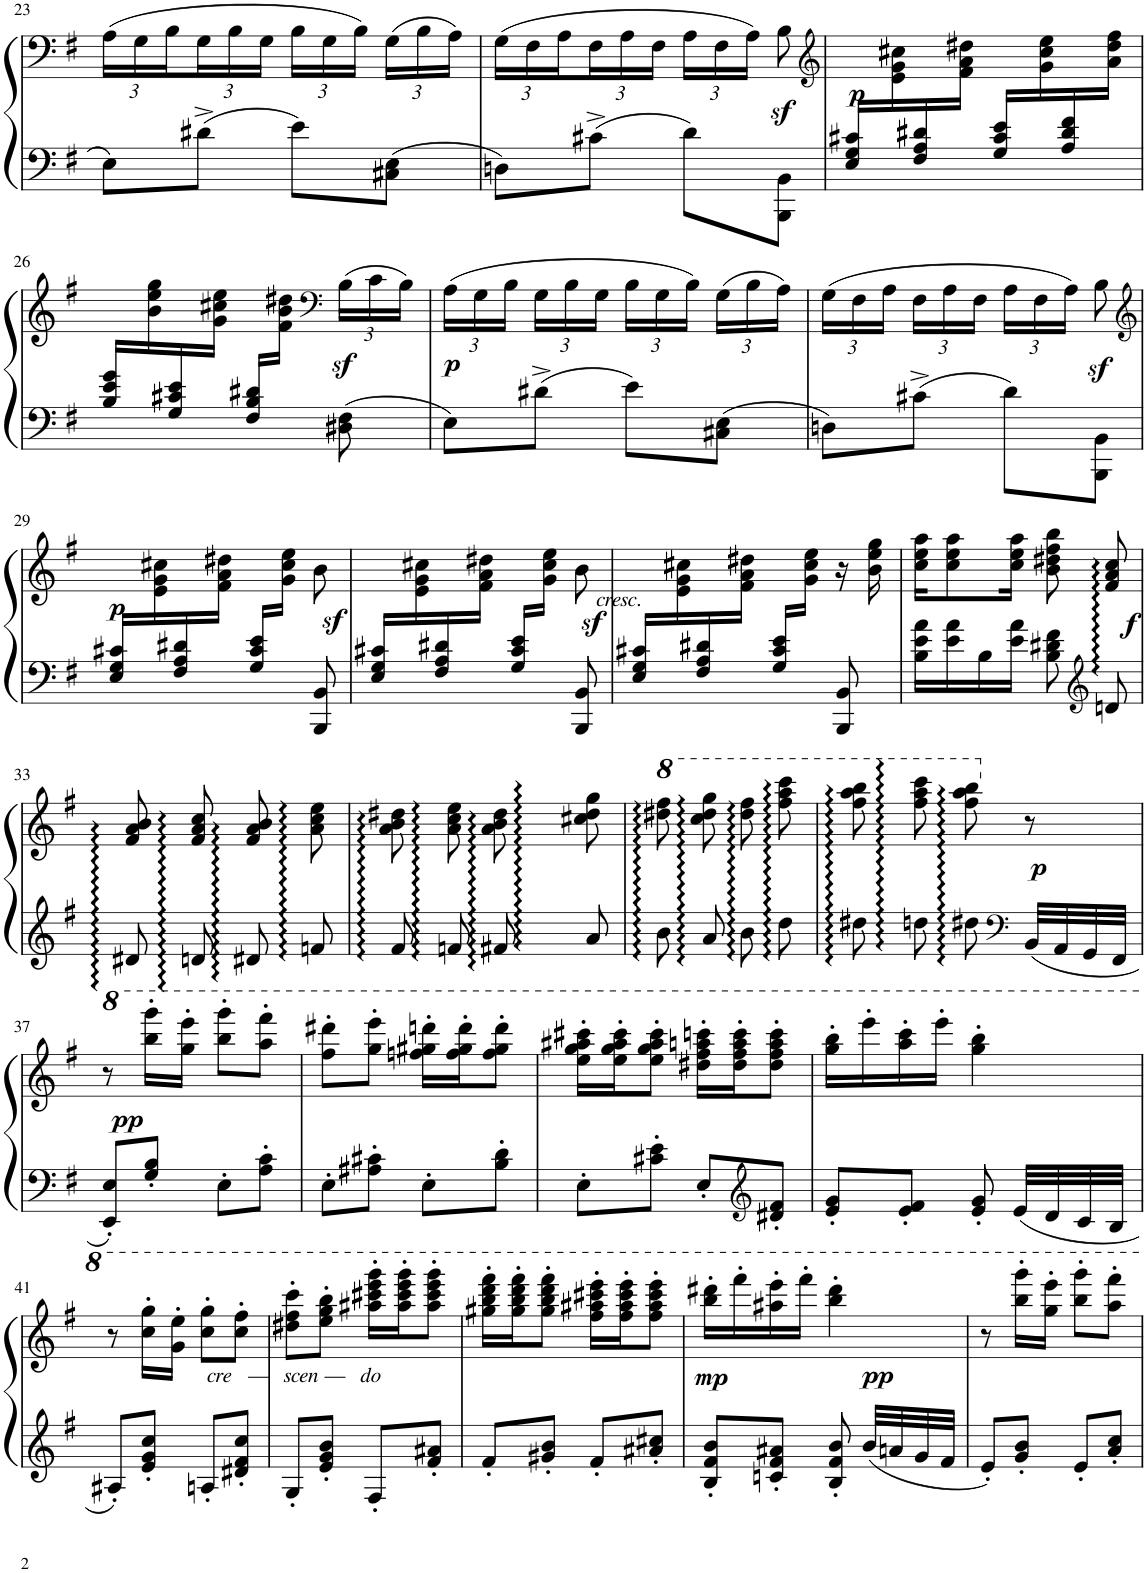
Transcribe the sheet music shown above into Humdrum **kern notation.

**kern	**kern	**dynam
*part1	*part1	*part1
*staff2	*staff1	*staff1/2
*I"Piano	*	*
*I'Pno	*	*
!!LO:PB:g=z
*clefF4	*clefF4	*
*k[f#]	*k[f#]	*
*M2/4	*M2/4	*
*	*Xbrackettup	*
=23	=23	=23
8E\L	(24A\LL	.
.	24G\	.
.	24B\	.
8d#X^\J	24G\	.
.	24B\	.
.	24G\JJ	.
8e\L	24B\LL	.
.	24G\	.
.	24B\JJ)	.
8C#X\ 8E\J	(24G\LL	.
.	24B\	.
.	24A\JJ)	.
=24	=24	=24
8Dn\L	(24G\LL	.
.	24F#\	.
.	24A\	.
8c#X^\J	24F#\	.
.	24A\	.
.	24F#\JJ	.
8d\L	24A\LL	.
.	24F#\	.
.	24A\JJ)	.
8BBB\ 8BB\J	8Bz<\	.
=25	=25	=25
*	*clefG2	*
*^	*	*
!	!	!	!LO:DY:b
16E/ 16G/ 16c#X/LL	2ryy	16ryy	p
16ryy	.	16e\ 16g\ 16cc#X\	.
16F#/ 16A/ 16d#X/	.	16ryy	.
16ryy	.	16f#\ 16a\ 16dd#X\JJ	.
16G/ 16c#/ 16e/LL	.	16ryy	.
16ryy	.	16g\ 16cc#\ 16ee\	.
16A/ 16d#/ 16f#/	.	16ryy	.
16ryy	.	16a\ 16dd#\ 16ff#\JJ	.
*v	*v	*	*
!!LO:LB:g=z
=26	=26	=26
*	*^	*
16B/ 16e/ 16g/LL	8ryy	16ryy	.
16ryy	.	16b\ 16ee\ 16gg\	.
16G/ 16c#X/ 16e/	8ryy	16ryy	.
16ryy	.	16g\ 16cc#X\ 16ee\JJ	.
16F#/ 16B/ 16d#X/LL	8ryy	16ryy	.
16ryy	.	16f#\ 16b\ 16dd#X\JJ	.
*	*clefF4	*	*
!	!	!	!LO:DY:b
8D#X\ 8F#\	(24B\LL	8ryy	sf
.	24c\	.	.
.	24B\JJ)	.	.
*	*v	*v	*
=27	=27	=27
!	!	!LO:DY:b
8E\L	(24A\LL	p
.	24G\	.
.	24B\JJ	.
8d#X^\J	24G\LL	.
.	24B\	.
.	24G\JJ	.
8e\L	24B\LL	.
.	24G\	.
.	24B\JJ)	.
8C#X\ 8E\J	(24G\LL	.
.	24B\	.
.	24A\JJ)	.
=28	=28	=28
8Dn\L	(24G\LL	.
.	24F#\	.
.	24A\JJ	.
8c#X^\J	24F#\LL	.
.	24A\	.
.	24F#\JJ	.
8d\L	24A\LL	.
.	24F#\	.
.	24A\JJ)	.
8BBB\ 8BB\J	8Bz<\	.
!!LO:LB:g=z
=29	=29	=29
*	*clefG2	*
*^	*	*
!	!	!	!LO:DY:b
16E/ 16G/ 16c#X/LL	8ryy	16ryy	p
16ryy	.	16e\ 16g\ 16cc#X\	.
16F#/ 16A/ 16d#X/	8ryy	16ryy	.
16ryy	.	16f#\ 16a\ 16dd#X\JJ	.
16G/ 16c#/ 16e/LL	8ryy	16ryy	.
8.ryy	.	16g\ 16cc#\ 16ee\JJ	.
!	!	!	!LO:DY:a=2
.	8BBB/ 8BB/	8b\	sf
=30	=30	=30	=30
16E/ 16G/ 16c#X/LL	8ryy	16ryy	.
16ryy	.	16e\ 16g\ 16cc#X\	.
16F#/ 16A/ 16d#X/	8ryy	16ryy	.
16ryy	.	16f#\ 16a\ 16dd#X\JJ	.
16G/ 16c#/ 16e/LL	8ryy	16ryy	.
8.ryy	.	16g\ 16cc#\ 16ee\JJ	.
!	!	!	!LO:DY:a=2
.	8BBB/ 8BB/	8b\	sf
=31	=31	=31	=31
!	!	!LO:TX:b:i:t=cresc	!
!	!	!LO:TX:b:t=.	!
16E/ 16G/ 16c#X/LL	8ryy	16ryy	.
16ryy	.	16e\ 16g\ 16cc#X\	.
16F#/ 16A/ 16d#X/	8ryy	16ryy	.
16ryy	.	16f#\ 16a\ 16dd#X\JJ	.
16G/ 16c#/ 16e/LL	8ryy	16ryy	.
8.ryy	.	16g\ 16cc#\ 16ee\JJ	.
.	8BBB/ 8BB/	16r	.
.	.	16b\ 16ee\ 16gg\	.
*v	*v	*	*
=32	=32	=32
16B\ 16e\ 16a\LL	16cc\ 16ee\ 16aa\KL	.
16e\ 16a\	8cc\ 8ee\ 8aa\	.
16B\	.	.
16e\ 16a\JJ	16cc\ 16ee\ 16aa\Jk	.
8B\ 8d#X\ 8f#\	8b\ 8dd#X\ 8ff#\ 8bb\	.
*clefG2	*	*
!	!	!LO:DY:b
8dn/	8f#/:: 8a/:: 8cc/::	f
!!LO:LB:g=z
=33	=33	=33
8d#X/	8f#/:: 8a/:: 8b/::	.
8dn/	8f#/:: 8a/:: 8cc/::	.
8d#X/	8f#/:: 8a/:: 8b/::	.
8fn/	8a\:: 8cc\:: 8ee\::	.
=34	=34	=34
8f#/	8a\:: 8b\:: 8dd#X\::	.
8fn/	8a\:: 8cc\:: 8ee\::	.
8f#X/	8a\:: 8b\:: 8dd#\::	.
8a/	8cc#X\:: 8dd#\:: 8gg\::	.
=35	=35	=35
*	*8va	*
8b\	8ddd#X\:: 8fff#\::	.
8a/	8ccc\:: 8ddd#\:: 8ggg\::	.
8b\	8ddd#\:: 8fff#\::	.
8dd\	8fff#\:: 8aaa\:: 8cccc\::	.
=36	=36	=36
8dd#X\	8fff#\:: 8aaa\:: 8bbb\::	.
8ddn\	8fff#\:: 8aaa\:: 8cccc\::	.
8dd#X\	8fff#\:: 8aaa\:: 8bbb\::	.
*clefF4	*	*
*	*X8va	*
!	!	!LO:DY:b
32BB/LLL	8r	p
32AA/	.	.
32GG/	.	.
32FF#/JJJ	.	.
!!LO:LB:g=z
=37	=37	=37
!	!	!LO:DY:b
8EE/' 8E/'L	8r	pp
8G/' 8B/'J	16bbb\' 16gggg\'LL	.
.	16ggg\' 16eeee\'JJ	.
8E'\L	8bbb\' 8gggg\'L	.
8A\' 8c\'J	8aaa\' 8ffff#\'J	.
=38	=38	=38
8E'\L	8fff#\' 8dddd#X\'L	.
8A#X\' 8c#X\'J	8ggg\' 8eeee\'J	.
8E'\L	16fffn\' 16ggg#X\' 16ddddn\'LL	.
.	16fff\' 16ggg#\' 16dddd\'J	.
8B\' 8d\'J	8fff\' 8ggg#\' 8dddd\'J	.
=39	=39	=39
8E'\L	16eee\' 16ggg\' 16aaa#X\' 16cccc#X\'LL	.
.	16eee\' 16ggg\' 16aaa#\' 16cccc#\'J	.
8c#X\' 8e\'J	8eee\' 8ggg\' 8aaa#\' 8cccc#\'J	.
8E'/L	16ddd#X\' 16fff#\' 16aaan\' 16ccccn\'LL	.
.	16ddd#\' 16fff#\' 16aaa\' 16cccc\'J	.
*clefG2	*	*
8d#X/' 8f#/'J	8ddd#\' 8fff#\' 8aaa\' 8cccc\'J	.
=40	=40	=40
8e/' 8g/'L	16ggg\' 16bbb\'LL	.
.	16eeee'\	.
8e/' 8f#/'J	16aaa\' 16cccc\'	.
.	16eeee'\JJ	.
8e/' 8g/'	4ggg\' 4bbb\'	.
32e/LLL	.	.
32d/	.	.
32c/	.	.
32B/JJJ	.	.
!!LO:LB:g=z
=41	=41	=41
!	!LO:TX:b:i:t=cre   —   scen —   do	!
8A#X'/L	8r	.
8e/' 8g/' 8cc/'J	16ccc\' 16ggg\'LL	.
.	16gg\' 16eee\'JJ	.
8An'/L	8ccc\' 8ggg\'L	.
8d#X/' 8f#/' 8cc/'J	8ccc\' 8fff#\'J	.
=42	=42	=42
8G'/L	8ddd#X\' 8fff#\' 8cccc\'L	.
8e/' 8g/' 8b/'J	8eee\' 8ggg\' 8bbb\'J	.
8F#'/L	16aaa#X\' 16cccc#X\' 16eeee\' 16gggg\'LL	.
.	16aaa#\' 16cccc#\' 16eeee\' 16gggg\'J	.
8f#/' 8a#X/'J	8aaa#\' 8cccc#\' 8eeee\' 8gggg\'J	.
=43	=43	=43
8f#'/L	16ggg#X\' 16bbb\' 16dddd\' 16ffff#\'LL	.
.	16ggg#\' 16bbb\' 16dddd\' 16ffff#\'J	.
8g#X/' 8b/'J	8ggg#\' 8bbb\' 8dddd\' 8ffff#\'J	.
8f#'/L	16fff#\' 16aaa#X\' 16cccc#X\' 16eeee\'LL	.
.	16fff#\' 16aaa#\' 16cccc#\' 16eeee\'J	.
8a#X/' 8cc#X/'J	8fff#\' 8aaa#\' 8cccc#\' 8eeee\'J	.
=44	=44	=44
!	!	!LO:DY:b
*	*^	*
8B/' 8f#/' 8b/'L	16bbb\' 16dddd#X\'LL	4.ryy	mp
.	16ffff#'\	.	.
8cn/' 8f#/' 8a#X/'J	16aaa#X\' 16eeee\'	.	.
.	16ffff#'\JJ	.	.
8B/' 8f#/' 8b/'	4bbb\' 4dddd#\'	.	.
!	!	!	!LO:DY:b
32b/LLL	.	8ryy	pp
32an/	.	.	.
32g/	.	.	.
32f#/JJJ	.	.	.
*	*v	*v	*
=45	=45	=45
8e'/L	8r	.
8g/' 8b/'J	16bbb\' 16gggg\'LL	.
.	16ggg\' 16eeee\'JJ	.
8e'/L	8bbb\' 8gggg\'L	.
8a/' 8cc/'J	8aaa\' 8ffff#\'J	.
=	=	=
*-	*-	*-
